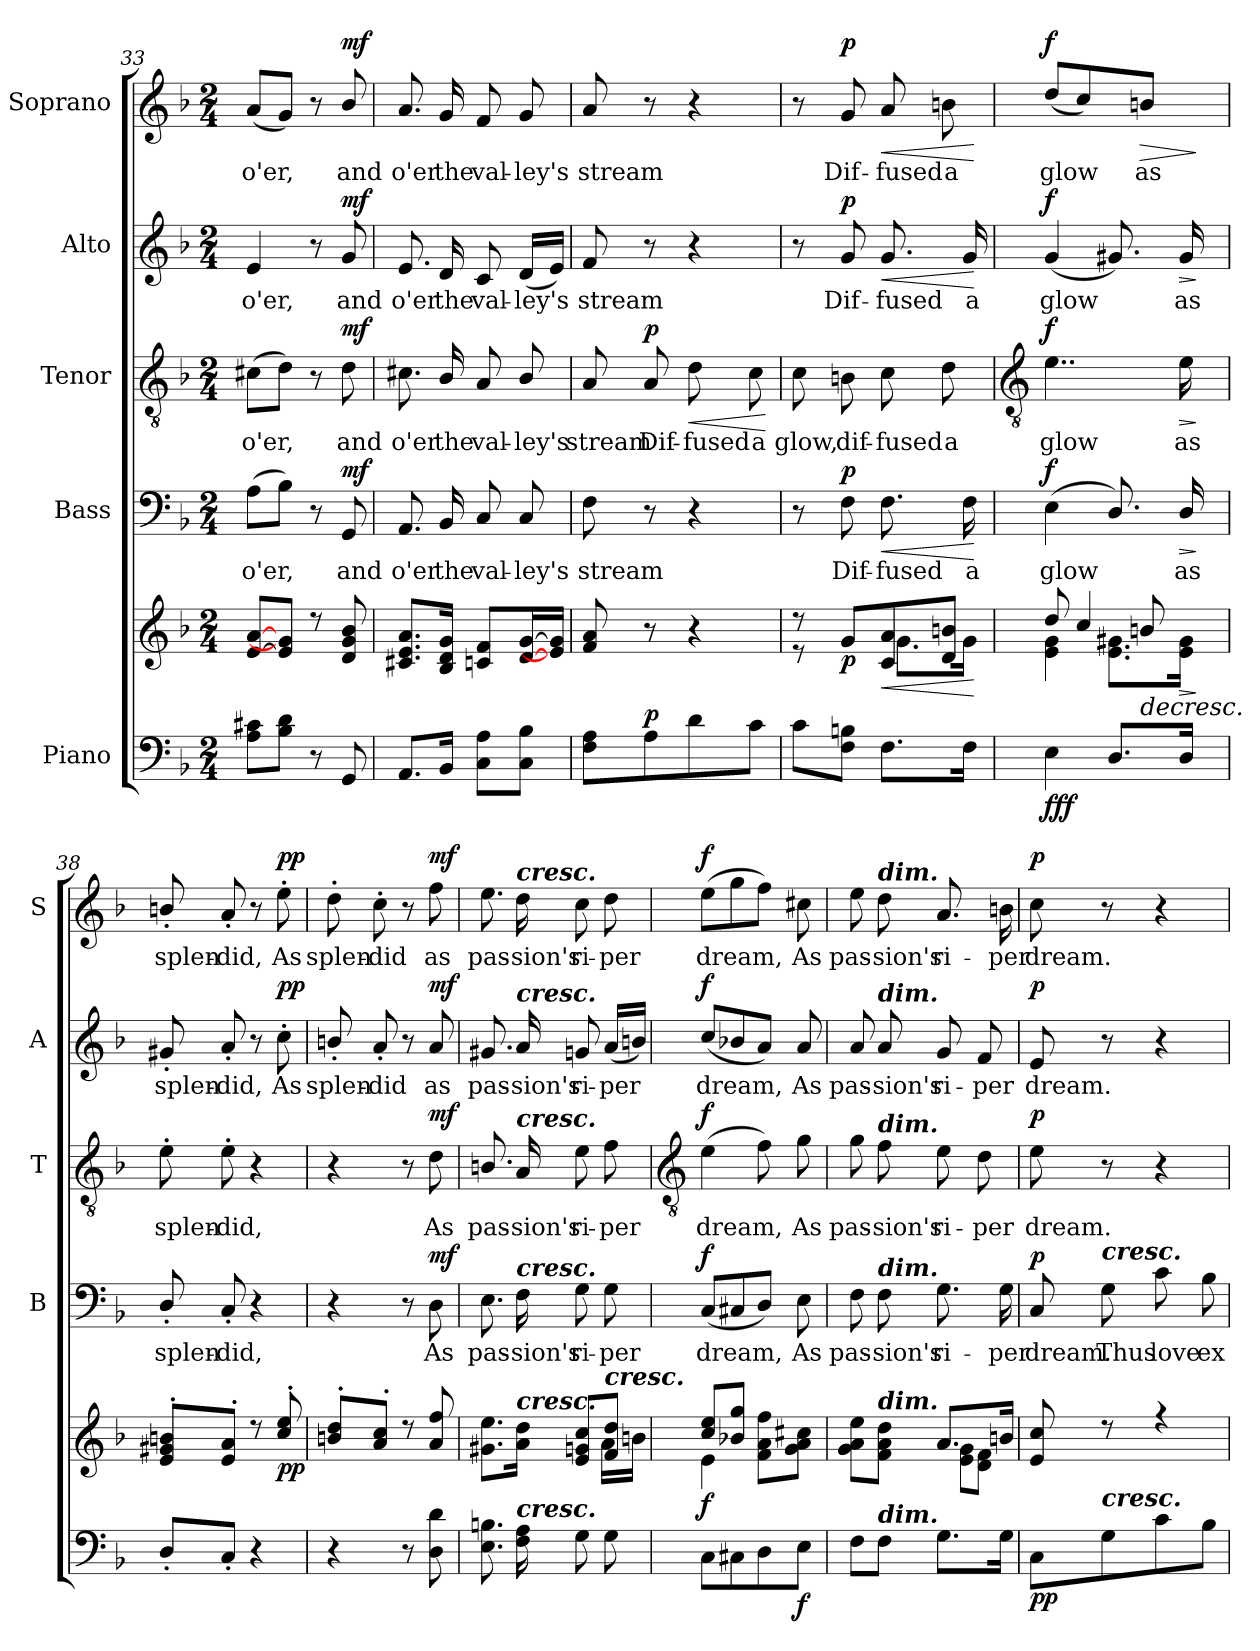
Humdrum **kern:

**kern	**kern	**dynam	**kern	**text	**dynam	**kern	**text	**dynam	**kern	**text	**dynam	**kern	**text	**dynam
*part5	*part5	*part5	*part4	*part4	*part4	*part3	*part3	*part3	*part2	*part2	*part2	*part1	*part1	*part1
*staff6	*staff5	*staff5/6	*staff4	*staff4	*staff4	*staff3	*staff3	*staff3	*staff2	*staff2	*staff2	*staff1	*staff1	*staff1
*I"Piano	*	*	*I"Bass	*	*	*I"Tenor	*	*	*I"Alto	*	*	*I"Soprano	*	*
*	*	*	*I'B	*	*	*I'T	*	*	*I'A	*	*	*I'S	*	*
!!LO:LB:g=z
*clefF4	*clefG2	*	*clefF4	*	*	*clefGv2	*	*	*clefG2	*	*	*clefG2	*	*
*k[b-]	*k[b-]	*	*k[b-]	*	*	*k[b-]	*	*	*k[b-]	*	*	*k[b-]	*	*
*F:	*F:	*	*F:	*	*	*F:	*	*	*F:	*	*	*F:	*	*
*M2/4	*M2/4	*	*M2/4	*	*	*M2/4	*	*	*M2/4	*	*	*M2/4	*	*
=33	=33	=33	=33	=33	=33	=33	=33	=33	=33	=33	=33	=33	=33	=33
*	*^	*	*	*	*	*	*	*	*	*	*	*	*	*
!	!	!LO:N:vis=1	!	!	!LO:LY:b	!	!	!LO:LY:b	!	!	!LO:LY:b	!	!	!LO:LY:b	!
8A 8c#XL	[8e [8aL	2ryy	.	(>8AL	o'er,	.	(>8c#XL	o'er,	.	4e	o'er,	.	(<8aL	o'er,	.
8B- 8dJ	8e] 8g]J	.	.	8B-J)	.	.	8dJ)	.	.	.	.	.	8gJ)	.	.
8r	8r	.	.	8r	.	.	8r	.	.	8r	.	.	8r	.	.
!	!	!	!LO:DY:b=2	!	!LO:LY:b	!	!	!LO:LY:b	!	!	!LO:LY:b	!	!	!LO:LY:b	!
!	!	!	!LO:DY:n=1:b	!	!	!LO:DY:b	!	!	!LO:DY:b	!	!	!LO:DY:b	!	!	!LO:DY:b
8GG/	8d/ 8g/ 8b-/	.	mf mf	8GG/	and	mf	8d\	and	mf	8g	and	mf	8b-/	and	mf
=34	=34	=34	=34	=34	=34	=34	=34	=34	=34	=34	=34	=34	=34	=34	=34
!	!	!LO:N:vis=1	!	!	!LO:LY:b	!	!	!LO:LY:b	!	!	!LO:LY:b	!	!	!LO:LY:b	!
8.AAL	8.c#X 8.e 8.aL	2ryy	.	8.AA	o'er	.	8.c#X	o'er	.	8.e	o'er	.	8.a	o'er	.
!	!	!	!	!	!LO:LY:b	!	!	!LO:LY:b	!	!	!LO:LY:b	!	!	!LO:LY:b	!
16BB-J	16B- 16d 16gJ	.	.	16BB-	the	.	16B-/	the	.	16d	the	.	16g	the	.
!	!	!	!	!	!LO:LY:b	!	!	!LO:LY:b	!	!	!LO:LY:b	!	!	!LO:LY:b	!
8C 8AL	8cn 8fL	.	.	8C	val-	.	8A	val-	.	8c	val-	.	8f	val-	.
!	!	!	!	!	!LO:LY:b	!	!	!LO:LY:b	!	!	!LO:LY:b	!	!	!LO:LY:b	!
8C 8B-J	[16d [16gL	.	.	8C	-ley's	.	8B-/	-ley's	.	(<16dLL	-ley's	.	8g	-ley's	.
.	16e] 16g]JJ	.	.	.	.	.	.	.	.	16eJJ)	.	.	.	.	.
=35	=35	=35	=35	=35	=35	=35	=35	=35	=35	=35	=35	=35	=35	=35	=35
!	!	!LO:N:vis=1	!	!	!LO:LY:b	!	!	!LO:LY:b	!	!	!LO:LY:b	!	!	!LO:LY:b	!
8F 8AL	8f 8a	2ryy	.	8F	stream	.	8A	stream	.	8f	stream	.	8a	stream	.
!	!	!	!LO:DY:a=2	!	!	!	!	!LO:LY:b	!LO:DY:b	!	!	!	!	!	!
8A	8r	.	p	8r	.	.	8A	Dif-	p	8r	.	.	8r	.	.
!	!	!	!	!	!	!	!	!LO:LY:b	!LO:HP:b	!	!	!	!	!	!
8d	4r	.	.	4r	.	.	8d	-fused	<	4r	.	.	4r	.	.
!	!	!	!	!	!	!	!	!LO:LY:b	!	!	!	!	!	!	!
8cJ	.	.	.	.	.	.	8c	a	.	.	.	.	.	.	.
*	*v	*v	*	*	*	*	*	*	*	*	*	*	*	*	*
.	.	.	.	.	.	.	.	[	.	.	.	.	.	.
=36	=36	=36	=36	=36	=36	=36	=36	=36	=36	=36	=36	=36	=36	=36
*	*^	*	*	*	*	*	*	*	*	*	*	*	*	*
!	!	!	!	!	!	!	!	!LO:LY:b	!	!	!	!	!	!	!
8cL	8r	8r	.	8r	.	.	8c	glow,	.	8r	.	.	8r	.	.
!	!	!	!LO:DY:b	!	!LO:LY:b	!LO:DY:b	!	!LO:LY:b	!	!	!LO:LY:b	!LO:DY:b	!	!LO:LY:b	!LO:DY:b
8F 8BnJ	8gL	8ryy	p	8F	Dif-	p	8Bn	dif-	.	8g	Dif-	p	8g	Dif-	p
!	!	!	!LO:HP:b	!	!	!	!	!	!	!	!	!	!	!	!
!	!	!	!LO:HP:n=1:b	!	!LO:LY:b	!LO:HP:b	!	!LO:LY:b	!	!	!LO:LY:b	!LO:HP:b	!	!LO:LY:b	!LO:HP:b
8.FL	8c 8a	8.g\L	< <	8.F	-fused	<	8c	-fused	.	8.g	-fused	<	8a	-fused	<
!	!	!	!	!	!	!	!	!LO:LY:b	!	!	!	!	!	!LO:LY:b	!
.	8d 8bnJ	.	.	.	.	.	8d	a	.	.	.	.	8bn	a	.
!	!	!	!	!	!LO:LY:b	!	!	!	!	!	!LO:LY:b	!	!	!	!
16FJ	.	16g\J	.	16F	a	.	.	.	.	16g	a	.	.	.	.
*	*v	*v	*	*	*	*	*	*	*	*	*	*	*	*	*
.	.	[ [	.	.	[	.	.	.	.	.	[	.	.	[
!!LO:LB:g=z
=37	=37	=37	=37	=37	=37	=37	=37	=37	=37	=37	=37	=37	=37	=37
*	*	*	*	*	*	*clefGv2	*	*	*	*	*	*	*	*
*	*^	*	*	*	*	*	*	*	*	*	*	*	*	*
!	!	!	!LO:DY:b=2	!	!LO:LY:b	!	!	!LO:LY:b	!	!	!LO:LY:b	!	!	!LO:LY:b	!
!	!	!	!LO:DY:n=1:b	!	!	!	!	!	!	!	!	!	!	!	!
!	!	!	!LO:DY:n=2:b	!	!	!LO:DY:b	!	!	!LO:DY:b	!	!	!LO:DY:b	!	!	!LO:DY:b
4E	8dd/	4e\ 4g\	f f f	(<4E	glow	f	4..e	glow	f	(<4g	glow	f	(>8ddL	glow	f
.	4cc/	.	.	.	.	.	.	.	.	.	.	.	4cc)	.	.
8.D/L	.	8.e\ 8.g#X\L	.	8.D/)	.	.	.	.	.	8.g#X)	.	.	.	.	.
!	!	!	!LO:HP:b	!	!	!	!	!	!	!	!	!	!	!LO:LY:b	!LO:HP:b
.	8bn/	.	>	.	.	.	.	.	.	.	.	.	8bn/J	as	>
!	!	!	!LO:HP:b	!	!LO:LY:b	!LO:HP:b	!	!LO:LY:b	!LO:HP:b	!	!LO:LY:b	!LO:HP:b	!	!	!
16D/J	.	16e\ 16g#\J	>	16D/	as	>	16e	as	>	16g#	as	>	.	.	.
*	*v	*v	*	*	*	*	*	*	*	*	*	*	*	*	*
.	.	] ]	.	.	]	.	.	]	.	.	]	.	.	]
=38	=38	=38	=38	=38	=38	=38	=38	=38	=38	=38	=38	=38	=38	=38
*	*^	*	*	*	*	*	*	*	*	*	*	*	*	*
!	!	!LO:N:vis=1	!	!	!LO:LY:b	!	!	!LO:LY:b	!	!	!LO:LY:b	!	!	!LO:LY:b	!
8D'/L	8e/' 8g#X/' 8bn/'L	2ryy	.	8D'/	splen-	.	8e'	splen-	.	8g#X'	splen-	.	8bn'/	splen-	.
!	!	!	!	!	!LO:LY:b	!	!	!LO:LY:b	!	!	!LO:LY:b	!	!	!LO:LY:b	!
8C'J	8e' 8a'J	.	.	8C'	-did,	.	8e'	-did,	.	8a'	-did,	.	8a'	-did,	.
4r	8r	.	.	4r	.	.	4r	.	.	8r	.	.	8r	.	.
!	!	!	!LO:DY:b	!	!	!	!	!	!	!	!LO:LY:b	!LO:DY:b	!	!LO:LY:b	!LO:DY:b
.	8cc' 8ee'	.	pp	.	.	.	.	.	.	8cc'	As	pp	8ee'	As	pp
=39	=39	=39	=39	=39	=39	=39	=39	=39	=39	=39	=39	=39	=39	=39	=39
!	!	!LO:N:vis=1	!	!	!	!	!	!	!	!	!LO:LY:b	!	!	!LO:LY:b	!
4r	8bn' 8dd'L	2ryy	.	4r	.	.	4r	.	.	8bn'/	splen-	.	8dd'	splen-	.
!	!	!	!	!	!	!	!	!	!	!	!LO:LY:b	!	!	!LO:LY:b	!
.	8a' 8cc'J	.	.	.	.	.	.	.	.	8a'	-did	.	8cc'	-did	.
8r	8r	.	.	8r	.	.	8r	.	.	8r	.	.	8r	.	.
!	!	!	!LO:DY:b=2	!	!LO:LY:b	!	!	!LO:LY:b	!	!	!LO:LY:b	!	!	!LO:LY:b	!
!	!	!	!LO:DY:n=1:b	!	!	!LO:DY:b	!	!	!LO:DY:b	!	!	!LO:DY:b	!	!	!LO:DY:b
8D 8d	8a 8ff	.	mf mf	8D	As	mf	8d	As	mf	8a	as	mf	8ff	as	mf
=40	=40	=40	=40	=40	=40	=40	=40	=40	=40	=40	=40	=40	=40	=40	=40
!	!	!	!	!	!LO:LY:b	!	!	!LO:LY:b	!	!	!LO:LY:b	!	!	!LO:LY:b	!
8.E 8.BnL	8.g#X 8.eeL	4.ryy	.	8.E	pas-	.	8.Bn/	pas-	.	8.g#X	pas-	.	8.ee	pas-	.
!	!	!	!	!	!	!	!	!	!	!	!	!	!LO:TX:a:Bi:t=cresc.	!	!
!	!	!	!	!	!	!	!	!	!	!LO:TX:a:Bi:t=cresc.	!	!	!	!	!
!	!	!	!	!	!	!	!LO:TX:a:Bi:t=cresc.	!	!	!	!	!	!	!	!
!	!	!	!	!LO:TX:a:Bi:t=cresc.	!	!	!	!	!	!	!	!	!	!	!
!	!LO:TX:a:Bi:t=cresc.	!	!	!	!	!	!	!	!	!	!	!	!	!	!
!LO:TX:a:Bi:t=cresc.	!	!	!	!	!	!	!	!	!	!	!	!	!	!	!
!	!	!	!	!	!LO:LY:b	!	!	!LO:LY:b	!	!	!LO:LY:b	!	!	!LO:LY:b	!
16F 16AL	16a 16ddJ	.	.	16F	-sion's	.	16A	-sion's	.	16a	-sion's	.	16dd	-sion's	.
!	!	!	!	!	!LO:LY:b	!	!	!LO:LY:b	!	!	!LO:LY:b	!	!	!LO:LY:b	!
8G	8e 8gn 8ccL	.	.	8G	ri-	.	8e	ri-	.	8gn	ri-	.	8cc	ri-	.
!	!LO:TX:a:Bi:t=cresc.	!	!	!	!	!	!	!	!	!	!	!	!	!	!
!	!	!	!	!	!LO:LY:b	!	!	!LO:LY:b	!	!	!LO:LY:b	!	!	!LO:LY:b	!
8GJ	8f 8ddJ	16a\LL	.	8G	-per	.	8f	-per	.	(<16aLL	-per	.	8dd	-per	.
.	.	16bn\JJ	.	.	.	.	.	.	.	16bnJJ)	.	.	.	.	.
!!LO:LB:g=z
=41	=41	=41	=41	=41	=41	=41	=41	=41	=41	=41	=41	=41	=41	=41	=41
*	*	*	*	*	*	*	*clefGv2	*	*	*	*	*	*	*	*
!	!	!	!LO:DY:b	!	!LO:LY:b	!LO:DY:b	!	!LO:LY:b	!LO:DY:b	!	!LO:LY:b	!LO:DY:b	!	!LO:LY:b	!LO:DY:b
8CL	8cc/ 8ee/L	4e\	f	(<8CL	dream,	f	(>4e	dream,	f	(>8ccL	dream,	f	(>8eeL	dream,	f
8C#X	8b-X/ 8gg/J	.	.	8C#X	.	.	.	.	.	8b-X/	.	.	8gg	.	.
8D	8f 8a 8ffL	4ryy	.	8DJ)	.	.	8f)	.	.	8aJ)	.	.	8ffJ)	.	.
!	!	!	!LO:DY:b=2	!	!LO:LY:b	!	!	!LO:LY:b	!	!	!LO:LY:b	!	!	!LO:LY:b	!
8EJ	8g 8a 8cc#XJ	.	f	8E	As	.	8g	As	.	8a	As	.	8cc#X	As	.
=42	=42	=42	=42	=42	=42	=42	=42	=42	=42	=42	=42	=42	=42	=42	=42
!	!	!	!	!	!LO:LY:b	!	!	!LO:LY:b	!	!	!LO:LY:b	!	!	!LO:LY:b	!
8FL	8g 8a 8eeL	4ryy	.	8F	pas-	.	8g	pas-	.	8a	pas-	.	8ee	pas-	.
!	!	!	!	!	!	!	!	!	!	!	!	!	!LO:TX:a:Bi:t=dim.	!	!
!	!	!	!	!	!	!	!	!	!	!LO:TX:a:Bi:t=dim.	!	!	!	!	!
!	!	!	!	!	!	!	!LO:TX:a:Bi:t=dim.	!	!	!	!	!	!	!	!
!	!	!	!	!LO:TX:a:Bi:t=dim.	!	!	!	!	!	!	!	!	!	!	!
!	!LO:TX:a:Bi:t=dim.	!	!	!	!	!	!	!	!	!	!	!	!	!	!
!LO:TX:a:Bi:t=dim.	!	!	!	!	!	!	!	!	!	!	!	!	!	!	!
!	!	!	!	!	!LO:LY:b	!	!	!LO:LY:b	!	!	!LO:LY:b	!	!	!LO:LY:b	!
8FJ	8f 8a 8ddJ	.	.	8F	-sion's	.	8f	-sion's	.	8a	-sion's	.	8dd	-sion's	.
!	!	!	!	!	!LO:LY:b	!	!	!LO:LY:b	!	!	!LO:LY:b	!	!	!LO:LY:b	!
8.GL	8.aL	8e\ 8g\L	.	8.G	ri-	.	8e	ri-	.	8g	ri-	.	8.a	ri-	.
!	!	!	!	!	!	!	!	!LO:LY:b	!	!	!LO:LY:b	!	!	!	!
.	.	8d\ 8f\J	.	.	.	.	8d	-per	.	8f	-per	.	.	.	.
!	!	!	!	!	!LO:LY:b	!	!	!	!	!	!	!	!	!LO:LY:b	!
16GJ	16bnJ	.	.	16G	-per	.	.	.	.	.	.	.	16bn	-per	.
=43	=43	=43	=43	=43	=43	=43	=43	=43	=43	=43	=43	=43	=43	=43	=43
!	!	!LO:N:vis=1	!LO:DY:b=2	!	!LO:LY:b	!	!	!LO:LY:b	!	!	!LO:LY:b	!	!	!LO:LY:b	!
!	!	!	!LO:DY:n=1:b	!	!	!LO:DY:b	!	!	!LO:DY:b	!	!	!LO:DY:b	!	!	!LO:DY:b
8CL	8e 8cc	2ryy	p p	8C	dream.	p	8e	dream.	p	8e	dream.	p	8cc	dream.	p
!	!	!	!	!LO:TX:a:Bi:t=cresc.	!	!	!	!	!	!	!	!	!	!	!
!LO:TX:a:Bi:t=cresc.	!	!	!	!	!	!	!	!	!	!	!	!	!	!	!
!	!	!	!	!	!LO:LY:b	!	!	!	!	!	!	!	!	!	!
8G	8r	.	.	8G	Thus	.	8r	.	.	8r	.	.	8r	.	.
!	!	!	!	!	!LO:LY:b	!	!	!	!	!	!	!	!	!	!
8c	4r	.	.	8c	love	.	4r	.	.	4r	.	.	4r	.	.
!	!	!	!	!	!LO:LY:b	!	!	!	!	!	!	!	!	!	!
8B-J	.	.	.	8B-	ex-	.	.	.	.	.	.	.	.	.	.
*	*v	*v	*	*	*	*	*	*	*	*	*	*	*	*	*
=	=	=	=	=	=	=	=	=	=	=	=	=	=	=
*-	*-	*-	*-	*-	*-	*-	*-	*-	*-	*-	*-	*-	*-	*-
